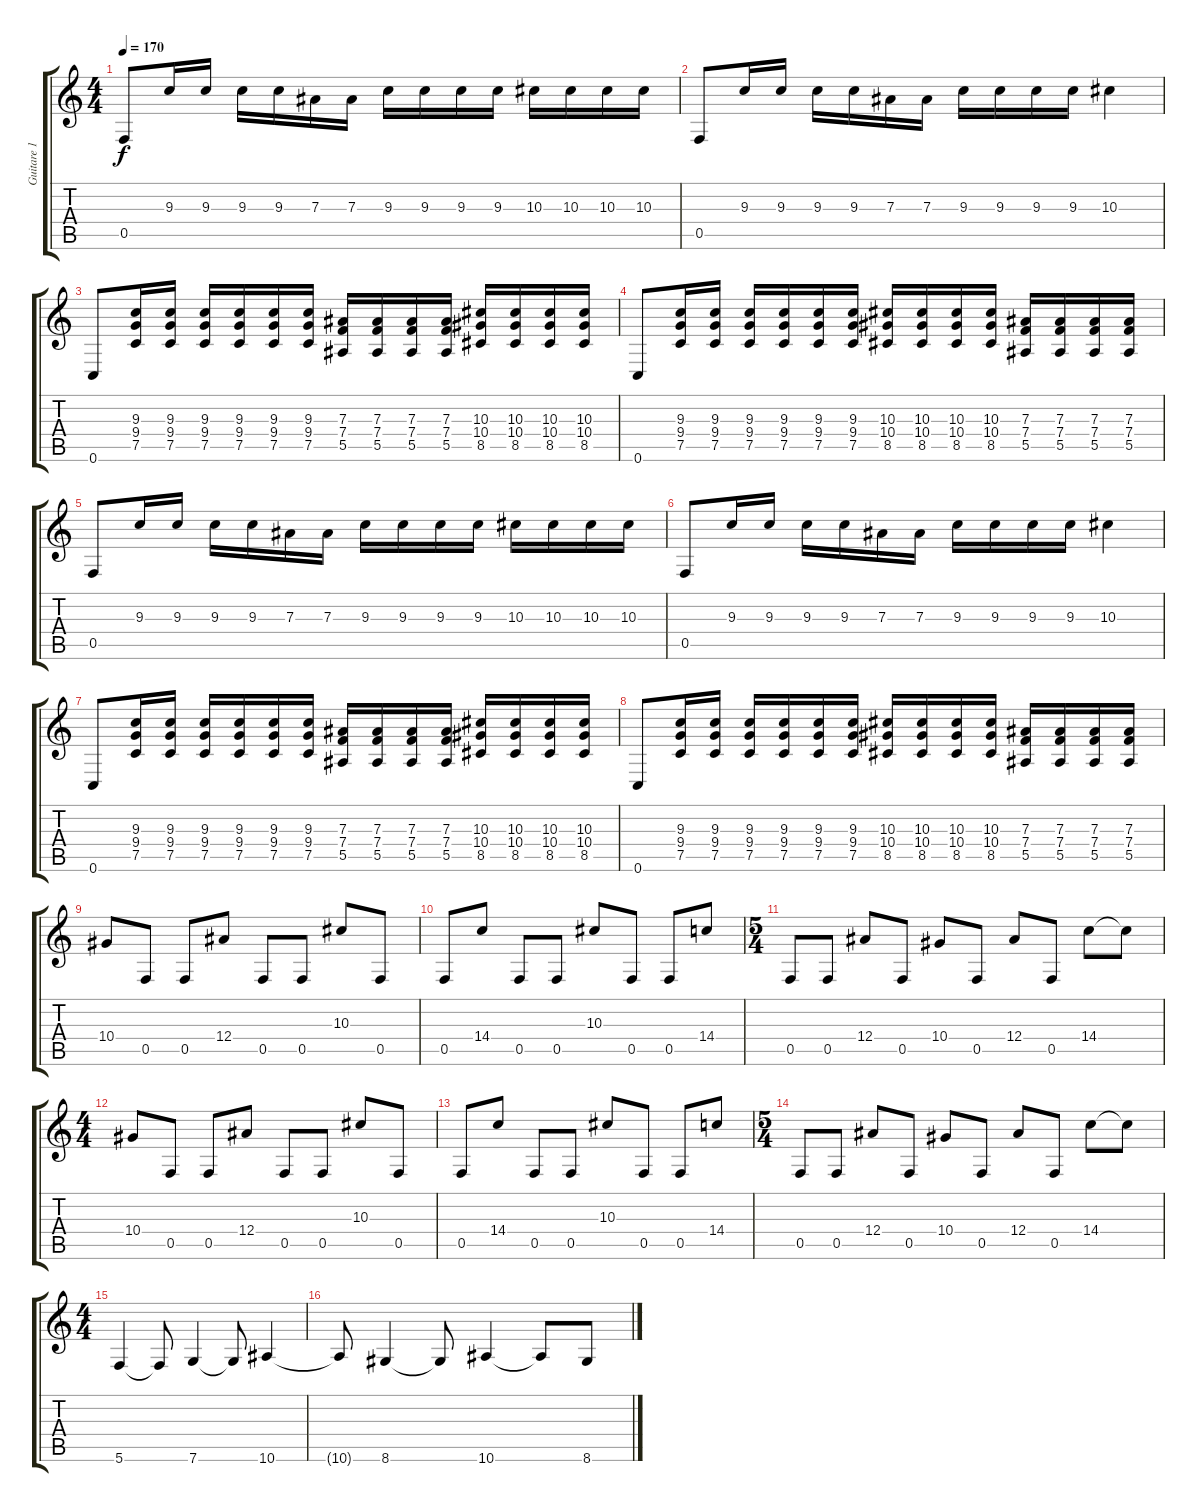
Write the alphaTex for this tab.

\track ("Guitare 1" "Guitare 1") {instrument distortionguitar}
\staff {score tabs}
\tuning (C4 G3 Eb3 Bb2 F2 C2) {hide}
\ts (4 4)
\tempo 170
\clef g2
\ks c
0.5.8{dy f instrument distortionguitar} 9.3.16 9.3.16 9.3.16 9.3.16 7.3.16 7.3.16 9.3.16 9.3.16 9.3.16 9.3.16 10.3.16 10.3.16 10.3.16 10.3.16 |
0.5.8 9.3.16 9.3.16 9.3.16 9.3.16 7.3.16 7.3.16 9.3.16 9.3.16 9.3.16 9.3.16 10.3.4 |
0.6.8 (9.3 9.4 7.5).16 (9.3 9.4 7.5).16 (9.3 9.4 7.5).16 (9.3 9.4 7.5).16 (9.3 9.4 7.5).16 (9.3 9.4 7.5).16 (7.3 7.4 5.5).16 (7.3 7.4 5.5).16 (7.3 7.4 5.5).16 (7.3 7.4 5.5).16 (10.3 10.4 8.5).16 (10.3 10.4 8.5).16 (10.3 10.4 8.5).16 (10.3 10.4 8.5).16 |
0.6.8 (9.3 9.4 7.5).16 (9.3 9.4 7.5).16 (9.3 9.4 7.5).16 (9.3 9.4 7.5).16 (9.3 9.4 7.5).16 (9.3 9.4 7.5).16 (10.3 10.4 8.5).16 (10.3 10.4 8.5).16 (10.3 10.4 8.5).16 (10.3 10.4 8.5).16 (7.3 7.4 5.5).16 (7.3 7.4 5.5).16 (7.3 7.4 5.5).16 (7.3 7.4 5.5).16 |
0.5.8 9.3.16 9.3.16 9.3.16 9.3.16 7.3.16 7.3.16 9.3.16 9.3.16 9.3.16 9.3.16 10.3.16 10.3.16 10.3.16 10.3.16 |
0.5.8 9.3.16 9.3.16 9.3.16 9.3.16 7.3.16 7.3.16 9.3.16 9.3.16 9.3.16 9.3.16 10.3.4 |
0.6.8 (9.3 9.4 7.5).16 (9.3 9.4 7.5).16 (9.3 9.4 7.5).16 (9.3 9.4 7.5).16 (9.3 9.4 7.5).16 (9.3 9.4 7.5).16 (7.3 7.4 5.5).16 (7.3 7.4 5.5).16 (7.3 7.4 5.5).16 (7.3 7.4 5.5).16 (10.3 10.4 8.5).16 (10.3 10.4 8.5).16 (10.3 10.4 8.5).16 (10.3 10.4 8.5).16 |
0.6.8 (9.3 9.4 7.5).16 (9.3 9.4 7.5).16 (9.3 9.4 7.5).16 (9.3 9.4 7.5).16 (9.3 9.4 7.5).16 (9.3 9.4 7.5).16 (10.3 10.4 8.5).16 (10.3 10.4 8.5).16 (10.3 10.4 8.5).16 (10.3 10.4 8.5).16 (7.3 7.4 5.5).16 (7.3 7.4 5.5).16 (7.3 7.4 5.5).16 (7.3 7.4 5.5).16 |
10.4.8 0.5.8 0.5.8 12.4.8 0.5.8 0.5.8 10.3.8 0.5.8 |
0.5.8 14.4.8 0.5.8 0.5.8 10.3.8 0.5.8 0.5.8 14.4.8 |
\ts (5 4)
0.5.8 0.5.8 12.4.8 0.5.8 10.4.8 0.5.8 12.4.8 0.5.8 14.4.8 14.4{t}.8 |
\ts (4 4)
10.4.8 0.5.8 0.5.8 12.4.8 0.5.8 0.5.8 10.3.8 0.5.8 |
0.5.8 14.4.8 0.5.8 0.5.8 10.3.8 0.5.8 0.5.8 14.4.8 |
\ts (5 4)
0.5.8 0.5.8 12.4.8 0.5.8 10.4.8 0.5.8 12.4.8 0.5.8 14.4.8 14.4{t}.8 |
\ts (4 4)
5.6.4 5.6{t}.8 7.6.4 7.6{t}.8 10.6.4 |
10.6{t}.8 8.6.4 8.6{t}.8 10.6.4 10.6{t}.8 8.6.8
